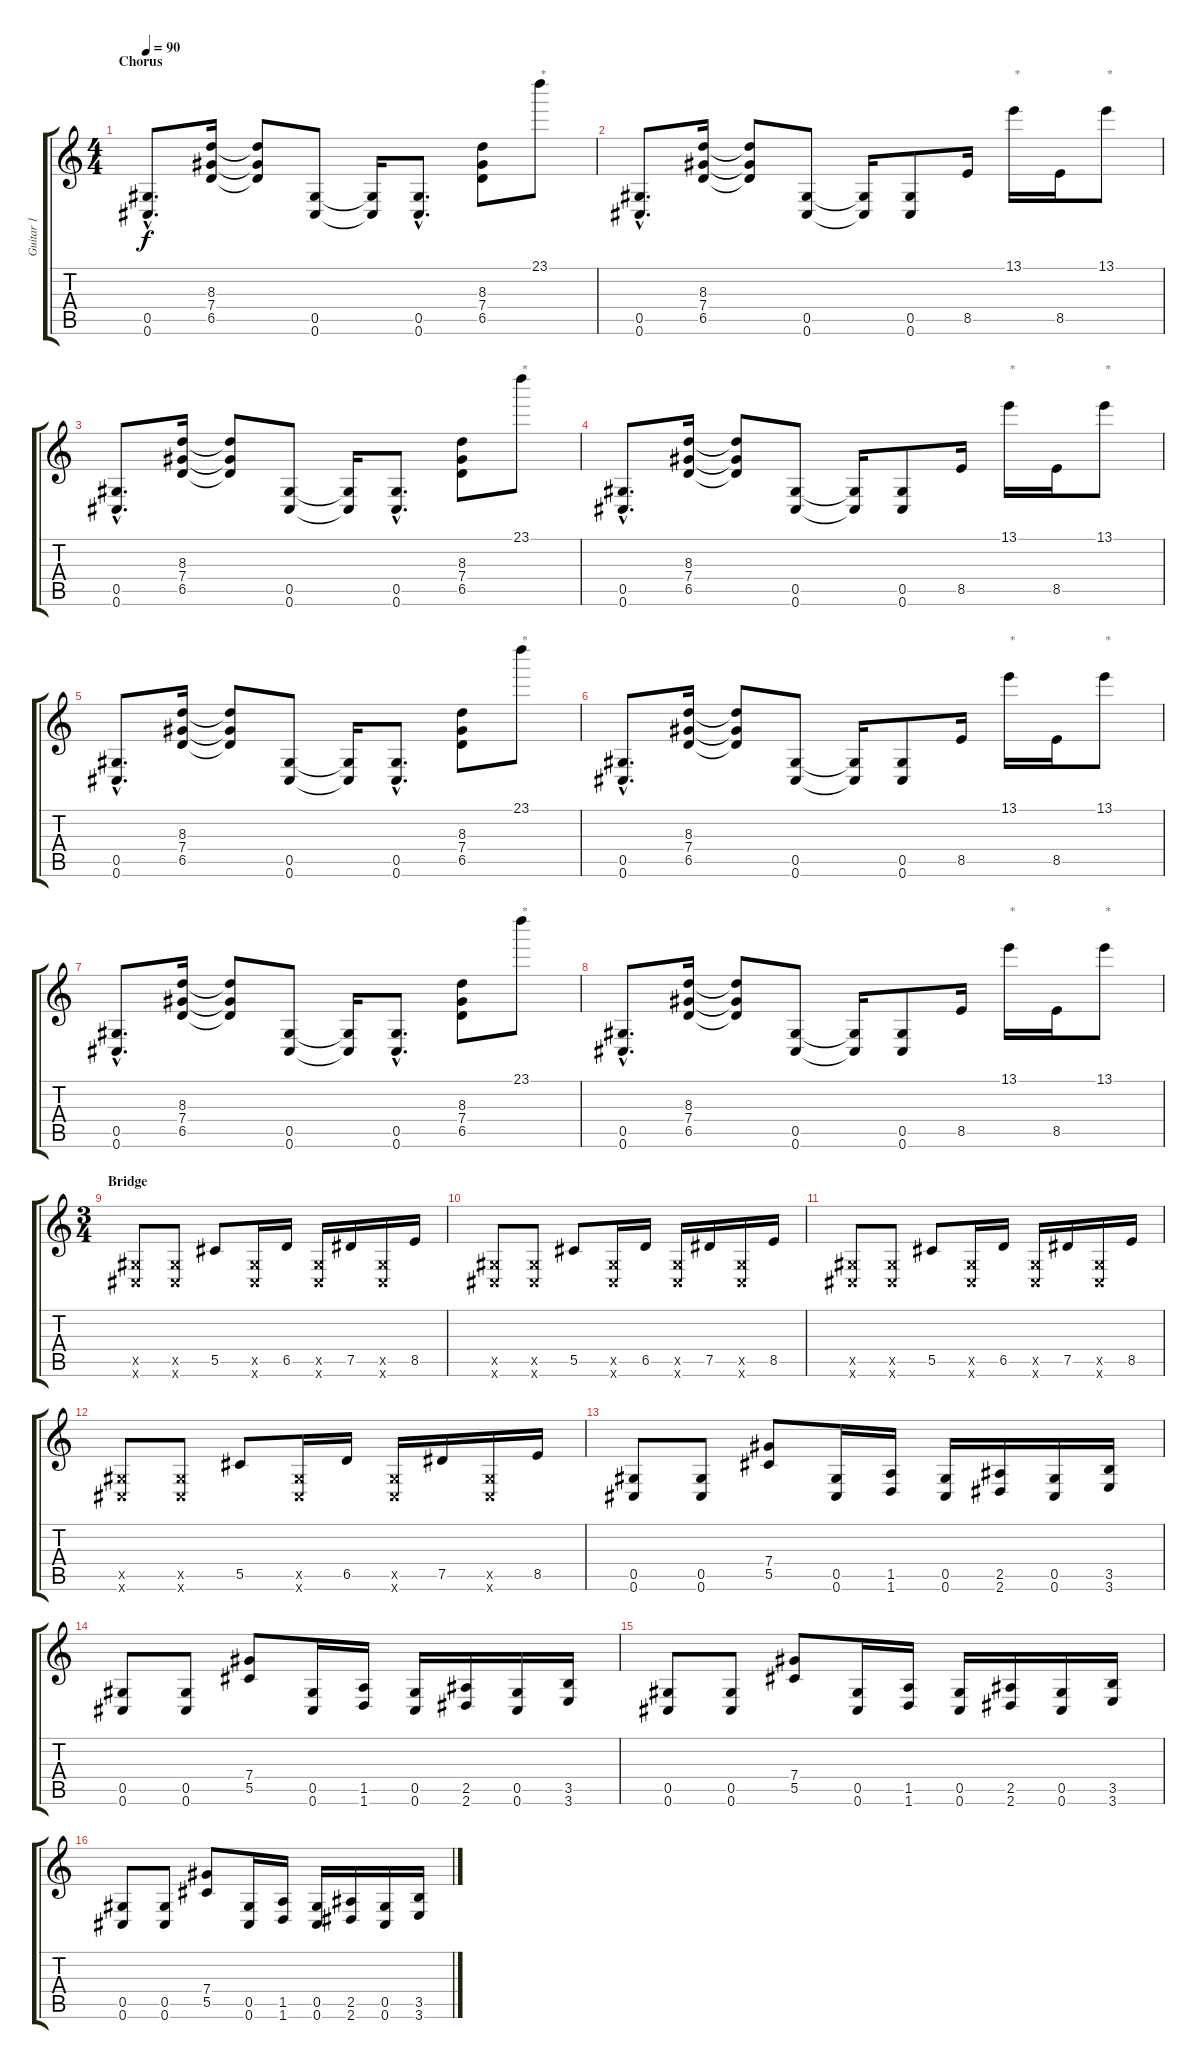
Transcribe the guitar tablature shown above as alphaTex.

\track ("Guitar 1" "Guitar 1") {instrument distortionguitar}
\staff {score tabs}
\tuning (Eb4 Bb3 Gb3 Db3 Ab2 Db2) {hide}
\ts (4 4)
\section ("" "Chorus")
\tempo 90
\clef g2
\ks c
(0.5{hac} 0.6{hac}).8{d dy f} (8.3 7.4 6.5).16 (8.3{t} 7.4{t} 6.5{t}).8 (0.5 0.6).8 (0.5{t} 0.6{t}).16 (0.5{hac} 0.6{hac}).8{d} (8.3 7.4 6.5).8 23.1.8{txt "*"} |
(0.5{hac} 0.6{hac}).8{d} (8.3 7.4 6.5).16 (8.3{t} 7.4{t} 6.5{t}).8 (0.5 0.6).8 (0.5{t} 0.6{t}).16 (0.5 0.6).8 8.5.16 13.1.16{txt "*"} 8.5.16 13.1.8{txt "*"} |
(0.5{hac} 0.6{hac}).8{d} (8.3 7.4 6.5).16 (8.3{t} 7.4{t} 6.5{t}).8 (0.5 0.6).8 (0.5{t} 0.6{t}).16 (0.5{hac} 0.6{hac}).8{d} (8.3 7.4 6.5).8 23.1.8{txt "*"} |
(0.5{hac} 0.6{hac}).8{d} (8.3 7.4 6.5).16 (8.3{t} 7.4{t} 6.5{t}).8 (0.5 0.6).8 (0.5{t} 0.6{t}).16 (0.5 0.6).8 8.5.16 13.1.16{txt "*"} 8.5.16 13.1.8{txt "*"} |
(0.5{hac} 0.6{hac}).8{d} (8.3 7.4 6.5).16 (8.3{t} 7.4{t} 6.5{t}).8 (0.5 0.6).8 (0.5{t} 0.6{t}).16 (0.5{hac} 0.6{hac}).8{d} (8.3 7.4 6.5).8 23.1.8{txt "*"} |
(0.5{hac} 0.6{hac}).8{d} (8.3 7.4 6.5).16 (8.3{t} 7.4{t} 6.5{t}).8 (0.5 0.6).8 (0.5{t} 0.6{t}).16 (0.5 0.6).8 8.5.16 13.1.16{txt "*"} 8.5.16 13.1.8{txt "*"} |
(0.5{hac} 0.6{hac}).8{d} (8.3 7.4 6.5).16 (8.3{t} 7.4{t} 6.5{t}).8 (0.5 0.6).8 (0.5{t} 0.6{t}).16 (0.5{hac} 0.6{hac}).8{d} (8.3 7.4 6.5).8 23.1.8{txt "*"} |
(0.5{hac} 0.6{hac}).8{d} (8.3 7.4 6.5).16 (8.3{t} 7.4{t} 6.5{t}).8 (0.5 0.6).8 (0.5{t} 0.6{t}).16 (0.5 0.6).8 8.5.16 13.1.16{txt "*"} 8.5.16 13.1.8{txt "*"} |
\ts (3 4)
\section ("" "Bridge")
(0.5{x} 0.6{x}).8 (0.5{x} 0.6{x}).8 5.5.8 (0.5{x} 0.6{x}).16 6.5.16 (0.5{x} 0.6{x}).16 7.5.16 (0.5{x} 0.6{x}).16 8.5.16 |
(0.5{x} 0.6{x}).8 (0.5{x} 0.6{x}).8 5.5.8 (0.5{x} 0.6{x}).16 6.5.16 (0.5{x} 0.6{x}).16 7.5.16 (0.5{x} 0.6{x}).16 8.5.16 |
(0.5{x} 0.6{x}).8 (0.5{x} 0.6{x}).8 5.5.8 (0.5{x} 0.6{x}).16 6.5.16 (0.5{x} 0.6{x}).16 7.5.16 (0.5{x} 0.6{x}).16 8.5.16 |
(0.5{x} 0.6{x}).8 (0.5{x} 0.6{x}).8 5.5.8 (0.5{x} 0.6{x}).16 6.5.16 (0.5{x} 0.6{x}).16 7.5.16 (0.5{x} 0.6{x}).16 8.5.16 |
(0.5 0.6).8 (0.5 0.6).8 (7.4 5.5).8 (0.5 0.6).16 (1.5 1.6).16 (0.5 0.6).16 (2.5 2.6).16 (0.5 0.6).16 (3.5 3.6).16 |
(0.5 0.6).8 (0.5 0.6).8 (7.4 5.5).8 (0.5 0.6).16 (1.5 1.6).16 (0.5 0.6).16 (2.5 2.6).16 (0.5 0.6).16 (3.5 3.6).16 |
(0.5 0.6).8 (0.5 0.6).8 (7.4 5.5).8 (0.5 0.6).16 (1.5 1.6).16 (0.5 0.6).16 (2.5 2.6).16 (0.5 0.6).16 (3.5 3.6).16 |
(0.5 0.6).8 (0.5 0.6).8 (7.4 5.5).8 (0.5 0.6).16 (1.5 1.6).16 (0.5 0.6).16 (2.5 2.6).16 (0.5 0.6).16 (3.5 3.6).16
